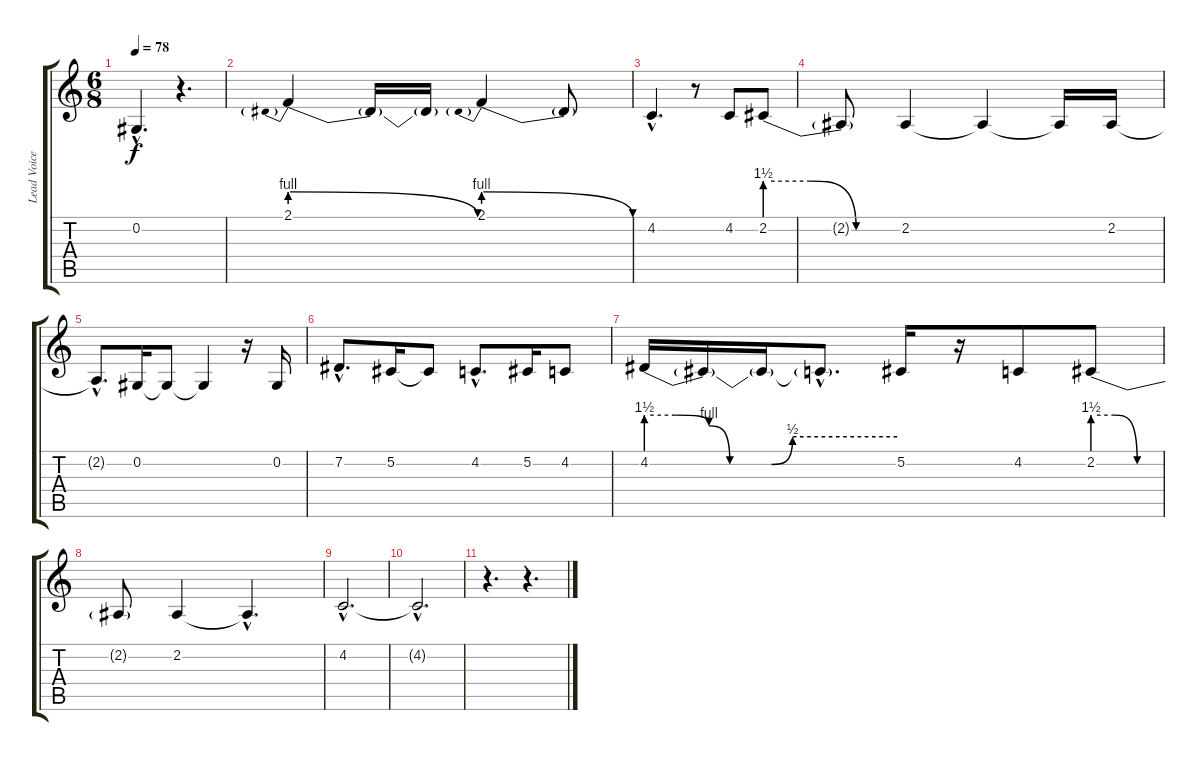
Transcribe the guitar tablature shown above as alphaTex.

\track ("Lead Voice" "Lead Voice") {instrument lead2sawtooth}
\staff {score tabs}
\tuning (Db4 Ab3 E3 B2 Gb2 Db2) {hide}
\ts (6 8)
\tempo 78
\clef g2
\ks c
0.2{hac}.4{d dy f} r.4{d} |
2.1{be (prebendrelease 0 4 60 0)}.4 2.1{t}.16 2.1{t}.16 2.1{be (prebendrelease 0 4 60 0)}.4 2.1{t}.8 |
4.2{hac}.4{d} r.8 4.2.8 2.2{be (custom 0 6 20 6 40 0 60 0)}.8 |
2.2{t}.8 2.2.4 2.2{t}.4 2.2{t}.16 2.2.16 |
2.2{hac t}.8{d} 0.2.16 0.2{t}.8 0.2{t}.4 r.16 0.2.16 |
7.2{hac}.8{d} 5.2.16 5.2{t}.8 4.2{hac}.8{d} 5.2.16 4.2.8 |
4.2{be (custom 0 6 7 6 15 4 20 0 30 0 35 2 60 2)}.16 4.2{t}.16 4.2{t}.16 4.2{hac t}.8{d} 5.2.16 r.16 4.2.8 2.2{be (custom 0 6 20 6 40 0 60 0)}.8 |
2.2{t}.8 2.2.4 2.2{hac t}.4{d} |
4.2{hac}.2{d} |
4.2{hac t}.2{d} |
r.4{d} r.4{d}
